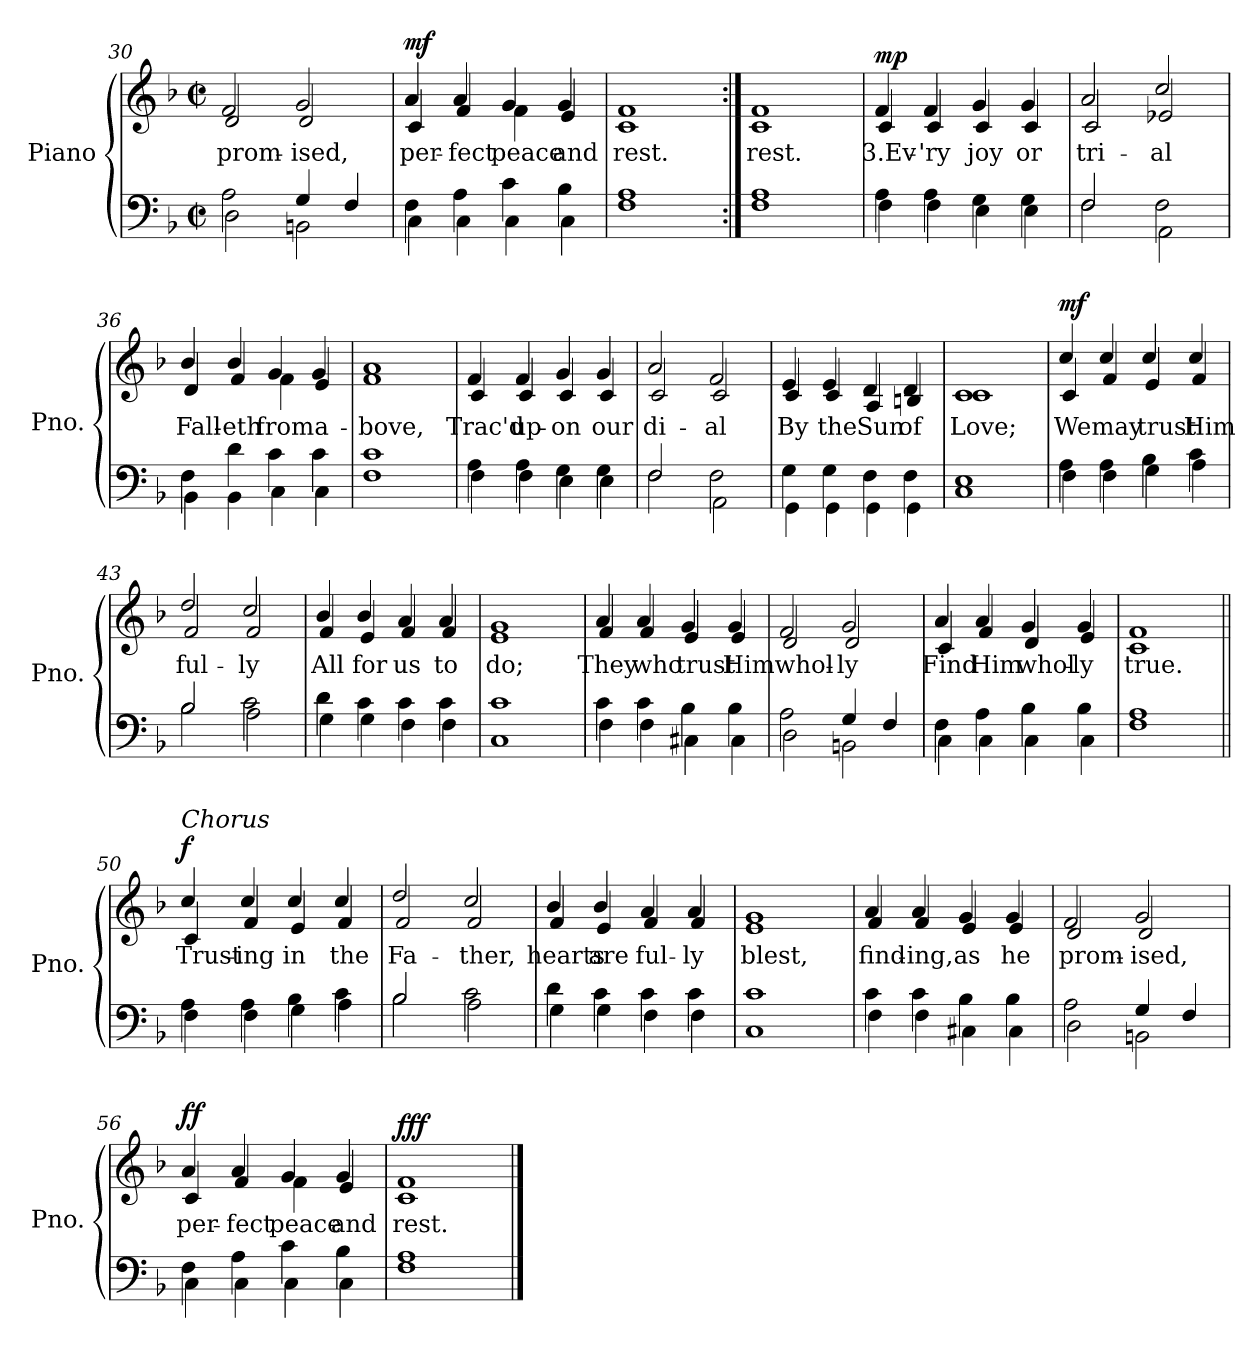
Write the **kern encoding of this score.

**kern	**kern	**text	**dynam
*part1	*part1	*part1	*part1
*staff2	*staff1	*staff1	*staff1/2
*I"Piano	*	*	*
*I'Pno.	*	*	*
*clefF4	*clefG2	*	*
*k[b-]	*k[b-]	*	*
*M2/2	*M2/2	*	*
*met(c|)	*met(c|)	*	*
=30	=30	=30	=30
*^	*	*	*
!	!	!	!LO:LY:b	!
*	*	*^	*	*
2A\	2D\	2f/	2d/	prom-	.
!	!	!	!	!LO:LY:b	!
4G/	2BBn\	2g/	2d/	-ised,	.
4F/	.	.	.	.	.
=31	=31	=31	=31	=31	=31
!	!	!	!	!LO:LY:b	!LO:DY:a
4F\	4C\	4a/	4c/	per-	mf
!	!	!	!	!LO:LY:b	!
4A\	4C\	4a/	4f/	-fect	.
!	!	!	!	!LO:LY:b	!
4c\	4C\	4g/	4f\	peace	.
!	!	!	!	!LO:LY:b	!
4B-\	4C\	4g/	4e/	and	.
=32	=32	=32	=32	=32	=32
!	!	!	!	!LO:LY:b	!
1A	1F	1f	1c	rest.	.
=33:|!	=33:|!	=33:|!	=33:|!	=33:|!	=33:|!
!	!	!	!	!LO:LY:b	!
1A	1F	1f	1c	rest.	.
!!LO:LB:g=z	!!
=34	=34	=34	=34	=34	=34
!	!	!	!	!LO:LY:b	!LO:DY:a
4A\	4F\	4f/	4c/	3.Ev-	mp
!	!	!	!	!LO:LY:b	!
4A\	4F\	4f/	4c/	-'ry	.
!	!	!	!	!LO:LY:b	!
4G\	4E\	4g/	4c/	joy	.
!	!	!	!	!LO:LY:b	!
4G\	4E\	4g/	4c/	or	.
=35	=35	=35	=35	=35	=35
!	!	!	!	!LO:LY:b	!
2F/	2F\	2a/	2c/	tri-	.
!	!	!	!	!LO:LY:b	!
2F\	2AA\	2cc/	2e-X/	-al	.
=36	=36	=36	=36	=36	=36
!	!	!	!	!LO:LY:b	!
4F\	4BB-\	4b-/	4d/	Fall-	.
!	!	!	!	!LO:LY:b	!
4d\	4BB-\	4b-/	4f/	-eth	.
!	!	!	!	!LO:LY:b	!
4c\	4C\	4g/	4f\	from	.
!	!	!	!	!LO:LY:b	!
4c\	4C\	4g/	4e/	a-	.
=37	=37	=37	=37	=37	=37
!	!	!	!	!LO:LY:b	!
1c	1F	1a	1f	-bove,	.
=38	=38	=38	=38	=38	=38
!	!	!	!	!LO:LY:b	!
4A\	4F\	4f/	4c/	Trac'd	.
!	!	!	!	!LO:LY:b	!
4A\	4F\	4f/	4c/	up-	.
!	!	!	!	!LO:LY:b	!
4G\	4E\	4g/	4c/	-on	.
!	!	!	!	!LO:LY:b	!
4G\	4E\	4g/	4c/	our	.
=39	=39	=39	=39	=39	=39
!	!	!	!	!LO:LY:b	!
2F/	2F\	2a/	2c/	di-	.
!	!	!	!	!LO:LY:b	!
2F\	2AA\	2f/	2c/	-al	.
=40	=40	=40	=40	=40	=40
!	!	!	!	!LO:LY:b	!
4G\	4GG\	4e/	4c/	By	.
!	!	!	!	!LO:LY:b	!
4G\	4GG\	4e/	4c/	the	.
!	!	!	!	!LO:LY:b	!
4F\	4GG\	4d/	4A/	Sun	.
!	!	!	!	!LO:LY:b	!
4F\	4GG\	4d/	4Bn/	of	.
!!LO:LB:g=z	!!
=41	=41	=41	=41	=41	=41
!	!	!	!	!LO:LY:b	!
1E	1C	1c	1c	Love;	.
=42	=42	=42	=42	=42	=42
!	!	!	!	!LO:LY:b	!LO:DY:a
4A\	4F\	4cc/	4c/	We	mf
!	!	!	!	!LO:LY:b	!
4A\	4F\	4cc/	4f/	may	.
!	!	!	!	!LO:LY:b	!
4B-\	4G\	4cc/	4e/	trust	.
!	!	!	!	!LO:LY:b	!
4c\	4A\	4cc/	4f/	Him	.
=43	=43	=43	=43	=43	=43
!	!	!	!	!LO:LY:b	!
2B-/	2B-\	2dd/	2f/	ful-	.
!	!	!	!	!LO:LY:b	!
2c\	2A\	2cc/	2f/	-ly	.
=44	=44	=44	=44	=44	=44
!	!	!	!	!LO:LY:b	!
4d\	4G\	4b-/	4f/	All	.
!	!	!	!	!LO:LY:b	!
4c\	4G\	4b-/	4e/	for	.
!	!	!	!	!LO:LY:b	!
4c\	4F\	4a/	4f/	us	.
!	!	!	!	!LO:LY:b	!
4c\	4F\	4a/	4f/	to	.
=45	=45	=45	=45	=45	=45
!	!	!	!	!LO:LY:b	!
1c	1C	1g	1e	do;	.
=46	=46	=46	=46	=46	=46
!	!	!	!	!LO:LY:b	!
4c\	4F\	4a/	4f/	They	.
!	!	!	!	!LO:LY:b	!
4c\	4F\	4a/	4f/	who	.
!	!	!	!	!LO:LY:b	!
4B-\	4C#X\	4g/	4e/	trust	.
!	!	!	!	!LO:LY:b	!
4B-\	4C#\	4g/	4e/	Him	.
=47	=47	=47	=47	=47	=47
!	!	!	!	!LO:LY:b	!
2A\	2D\	2f/	2d/	whol-	.
!	!	!	!	!LO:LY:b	!
4G/	2BBn\	2g/	2d/	-ly	.
4F/	.	.	.	.	.
!!LO:LB:g=z	!!
=48	=48	=48	=48	=48	=48
!	!	!	!	!LO:LY:b	!
4F\	4C\	4a/	4c/	Find	.
!	!	!	!	!LO:LY:b	!
4A\	4C\	4a/	4f/	Him	.
!	!	!	!	!LO:LY:b	!
4B-\	4C\	4g/	4d/	whol-	.
!	!	!	!	!LO:LY:b	!
4B-\	4C\	4g/	4e/	-ly	.
=49	=49	=49	=49	=49	=49
!	!	!	!	!LO:LY:b	!
1A	1F	1f	1c	true.	.
=50||	=50||	=50||	=50||	=50||	=50||
!	!	!LO:TX:a:i:t=Chorus	!	!	!
!	!	!	!	!LO:LY:b	!LO:DY:b
4A\	4F\	4cc/	4c/	Trust-	f
!	!	!	!	!LO:LY:b	!
4A\	4F\	4cc/	4f/	-ing	.
!	!	!	!	!LO:LY:b	!
4B-\	4G\	4cc/	4e/	in	.
!	!	!	!	!LO:LY:b	!
4c\	4A\	4cc/	4f/	the	.
=51	=51	=51	=51	=51	=51
!	!	!	!	!LO:LY:b	!
2B-/	2B-\	2dd/	2f/	Fa-	.
!	!	!	!	!LO:LY:b	!
2c\	2A\	2cc/	2f/	-ther,	.
=52	=52	=52	=52	=52	=52
!	!	!	!	!LO:LY:b	!
4d\	4G\	4b-/	4f/	hearts	.
!	!	!	!	!LO:LY:b	!
4c\	4G\	4b-/	4e/	are	.
!	!	!	!	!LO:LY:b	!
4c\	4F\	4a/	4f/	ful-	.
!	!	!	!	!LO:LY:b	!
4c\	4F\	4a/	4f/	-ly	.
=53	=53	=53	=53	=53	=53
!	!	!	!	!LO:LY:b	!
1c	1C	1g	1e	blest,	.
=54	=54	=54	=54	=54	=54
*	*	*MM100	*	*	*
!	!	!	!	!LO:LY:b	!
4c\	4F\	4a/	4f/	find-	.
!	!	!	!	!LO:LY:b	!
4c\	4F\	4a/	4f/	-ing,	.
!	!	!	!	!LO:LY:b	!
4B-\	4C#X\	4g/	4e/	as	.
!	!	!	!	!LO:LY:b	!
4B-\	4C#\	4g/	4e/	he	.
!!LO:LB:g=z	!!
=55	=55	=55	=55	=55	=55
!	!	!	!	!LO:LY:b	!
2A\	2D\	2f/	2d/	prom-	.
!	!	!	!	!LO:LY:b	!
4G/	2BBn\	2g/	2d/	-ised,	.
4F/	.	.	.	.	.
=56	=56	=56	=56	=56	=56
*	*	*MM80	*	*	*
!	!	!	!	!LO:LY:b	!LO:DY:a
4F\	4C\	4a/	4c/	per-	ff
!	!	!	!	!LO:LY:b	!
4A\	4C\	4a/	4f/	-fect	.
*	*	*MM60	*	*	*
!	!	!	!	!LO:LY:b	!
4c\	4C\	4g/	4f\	peace	.
!	!	!	!	!LO:LY:b	!
4B-\	4C\	4g/	4e/	and	.
=57	=57	=57	=57	=57	=57
!	!	!	!	!LO:LY:b	!LO:DY:a
1A	1F	1f	1c	rest.	fff
*v	*v	*	*	*	*
*	*v	*v	*	*
==	==	==	==
*-	*-	*-	*-
